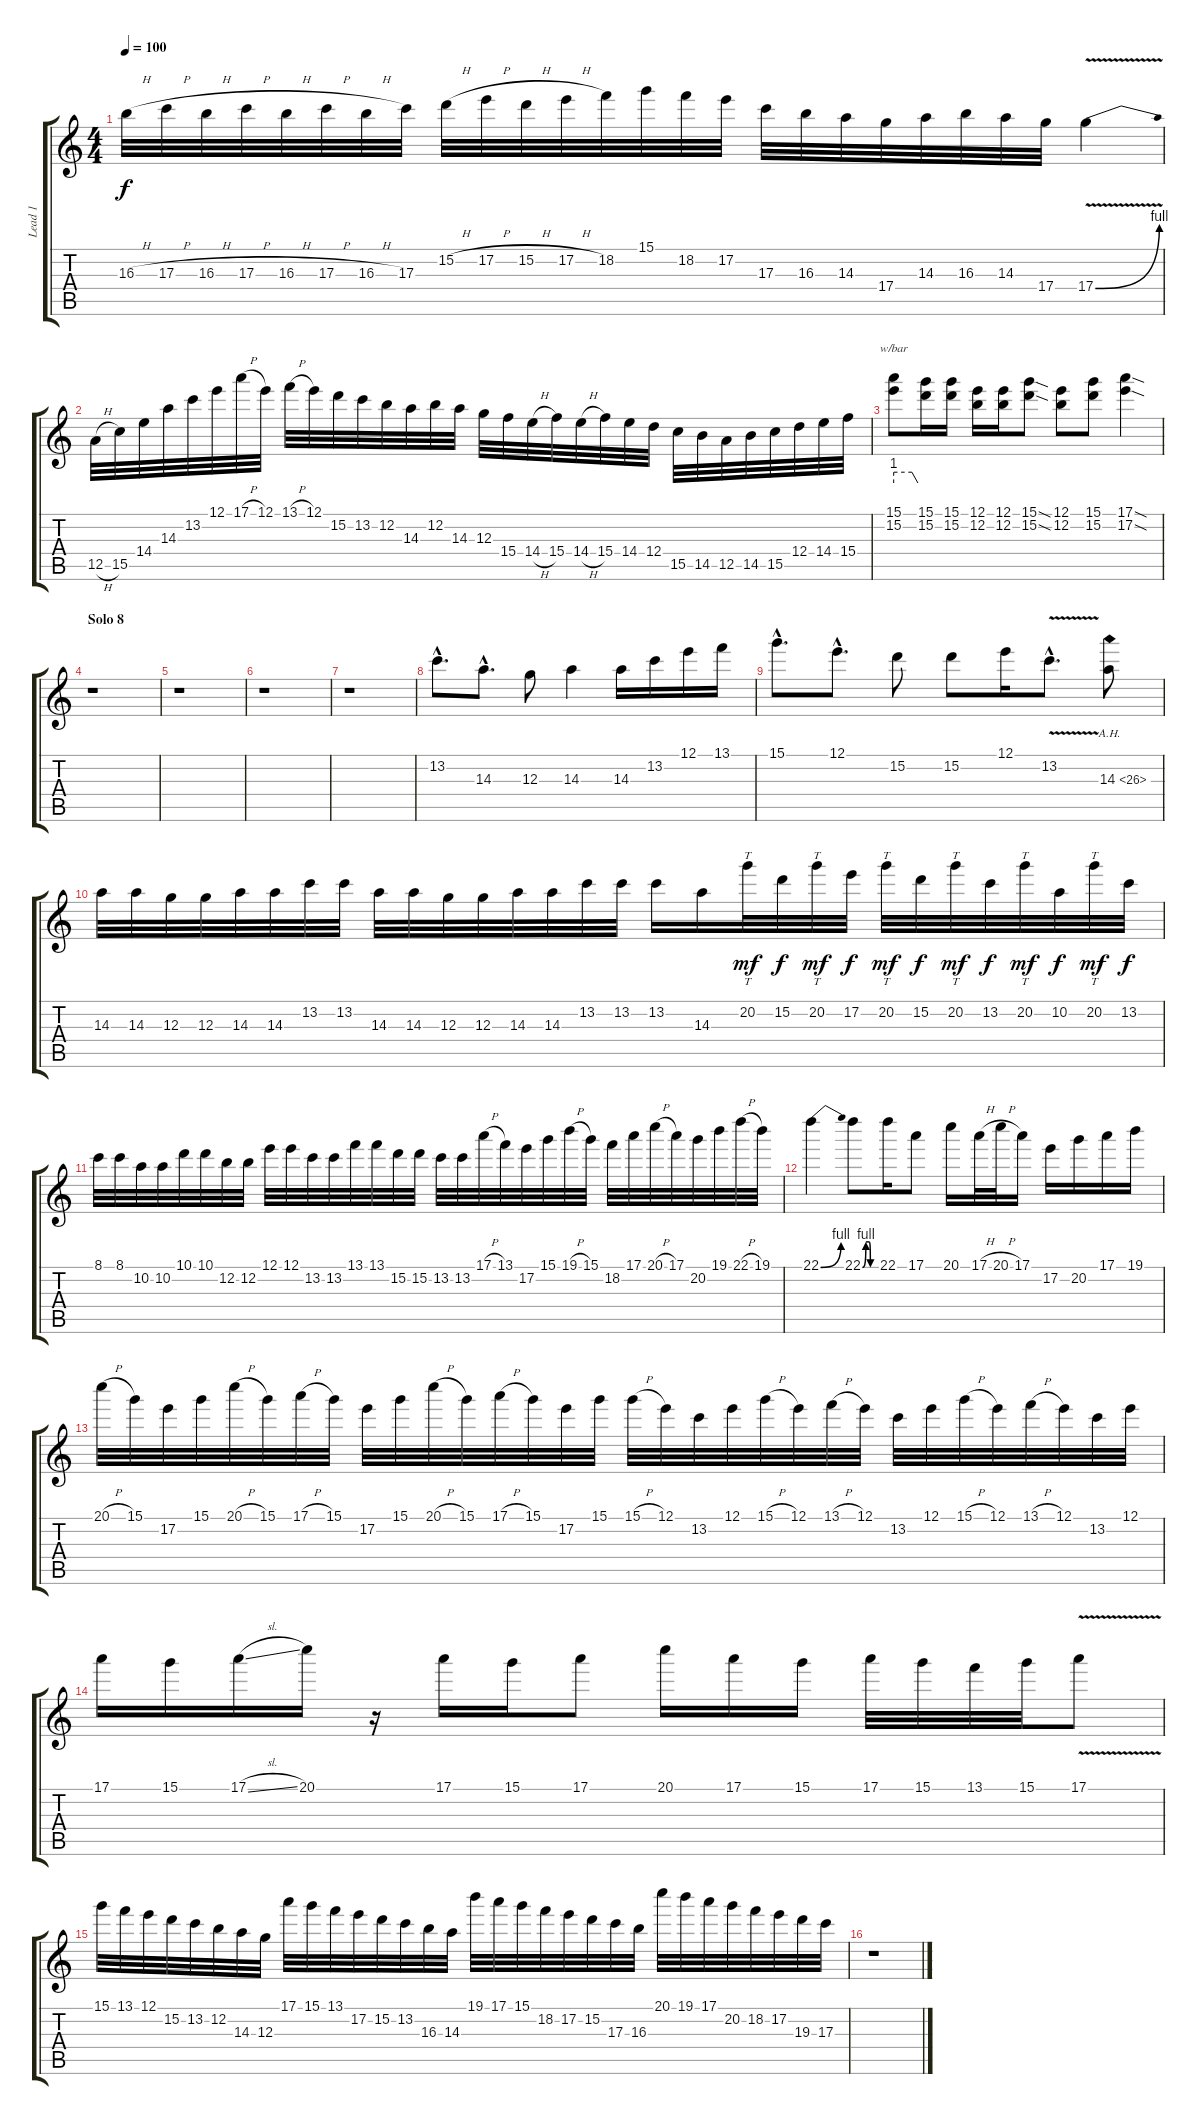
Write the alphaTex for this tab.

\track ("Lead 1" "Lead 1") {instrument overdrivenguitar}
\staff {score tabs}
\tuning (E4 B3 G3 D3 A2 E2) {hide}
\ts (4 4)
\tempo 100
\clef g2
\ks c
16.3{h}.32{dy f} 17.3{h}.32 16.3{h}.32 17.3{h}.32 16.3{h}.32 17.3{h}.32 16.3{h}.32 17.3.32 15.2{h}.32 17.2{h}.32 15.2{h}.32 17.2{h}.32 18.2.32 15.1.32 18.2.32 17.2.32 17.3.32 16.3.32 14.3.32 17.4.32 14.3.32 16.3.32 14.3.32 17.4.32 17.4{be (bend 0 0 60 4) v}.4 |
12.5{h}.32 15.5.32 14.4.32 14.3.32 13.2.32 12.1.32 17.1{h}.32 12.1.32 13.1{h}.32 12.1.32 15.2.32 13.2.32 12.2.32 14.3.32 12.2.32 14.3.32 12.3.32 15.4.32 14.4{h}.32 15.4.32 14.4{h}.32 15.4.32 14.4.32 12.4.32 15.5.32 14.5.32 12.5.32 14.5.32 15.5.32 12.4.32 14.4.32 15.4.32 |
(15.1 15.2).8{tbe (custom default 0 4 45 4 60 0)} (15.1 15.2).16 (15.1 15.2).16 (12.1 12.2).16 (12.1 12.2).16 (15.1{sod} 15.2{sod}).8 (12.1 12.2).8 (15.1 15.2).8 (17.1{sod} 17.2{sod}).4 |
\section ("" "Solo 8")
r.1 |
r.1 |
r.1 |
r.1 |
\section ("" "")
13.2{hac}.8{d} 14.3{hac}.8{d} 12.3.8 14.3.4 14.3.16 13.2.16 12.1.16 13.1.16 |
15.1{hac}.8{d} 12.1{hac}.8{d} 15.2.8 15.2.8 12.1.16 13.2{v hac}.8{d} 14.3{ah 12}.8 |
14.3.32 14.3.32 12.3.32 12.3.32 14.3.32 14.3.32 13.2.32 13.2.32 14.3.32 14.3.32 12.3.32 12.3.32 14.3.32 14.3.32 13.2.32 13.2.32 13.2.16 14.3.16 20.2.32{tt dy mf} 15.2.32{dy f} 20.2.32{tt dy mf} 17.2.32{dy f} 20.2.32{tt dy mf} 15.2.32{dy f} 20.2.32{tt dy mf} 13.2.32{dy f} 20.2.32{tt dy mf} 10.2.32{dy f} 20.2.32{tt dy mf} 13.2.32{dy f} |
8.1.32 8.1.32 10.2.32 10.2.32 10.1.32 10.1.32 12.2.32 12.2.32 12.1.32 12.1.32 13.2.32 13.2.32 13.1.32 13.1.32 15.2.32 15.2.32 13.2.32 13.2.32 17.1{h}.32 13.1.32 17.2.32 15.1.32 19.1{h}.32 15.1.32 18.2.32 17.1.32 20.1{h}.32 17.1.32 20.2.32 19.1.32 22.1{h}.32 19.1.32 |
22.1{be (bend 0 0 60 4)}.4 22.1{be (custom 0 0 15 4 30 4 35 0 45 0 60 0)}.8 22.1.16 17.1.8 20.1.16 17.1{h}.32 20.1{h}.32 17.1.16 17.2.16 20.2.16 17.1.16 19.1.16 |
20.1{h}.32 15.1.32 17.2.32 15.1.32 20.1{h}.32 15.1.32 17.1{h}.32 15.1.32 17.2.32 15.1.32 20.1{h}.32 15.1.32 17.1{h}.32 15.1.32 17.2.32 15.1.32 15.1{h}.32 12.1.32 13.2.32 12.1.32 15.1{h}.32 12.1.32 13.1{h}.32 12.1.32 13.2.32 12.1.32 15.1{h}.32 12.1.32 13.1{h}.32 12.1.32 13.2.32 12.1.32 |
17.1.16 15.1.16 17.1{sl}.16 20.1.16 r.16 17.1.16 15.1.16 17.1.8 20.1.16 17.1.16 15.1.16 17.1.32 15.1.32 13.1.32 15.1.32 17.1{v}.8 |
15.1.32 13.1.32 12.1.32 15.2.32 13.2.32 12.2.32 14.3.32 12.3.32 17.1.32 15.1.32 13.1.32 17.2.32 15.2.32 13.2.32 16.3.32 14.3.32 19.1.32 17.1.32 15.1.32 18.2.32 17.2.32 15.2.32 17.3.32 16.3.32 20.1.32 19.1.32 17.1.32 20.2.32 18.2.32 17.2.32 19.3.32 17.3.32 |
\section ("" "")
r.1
